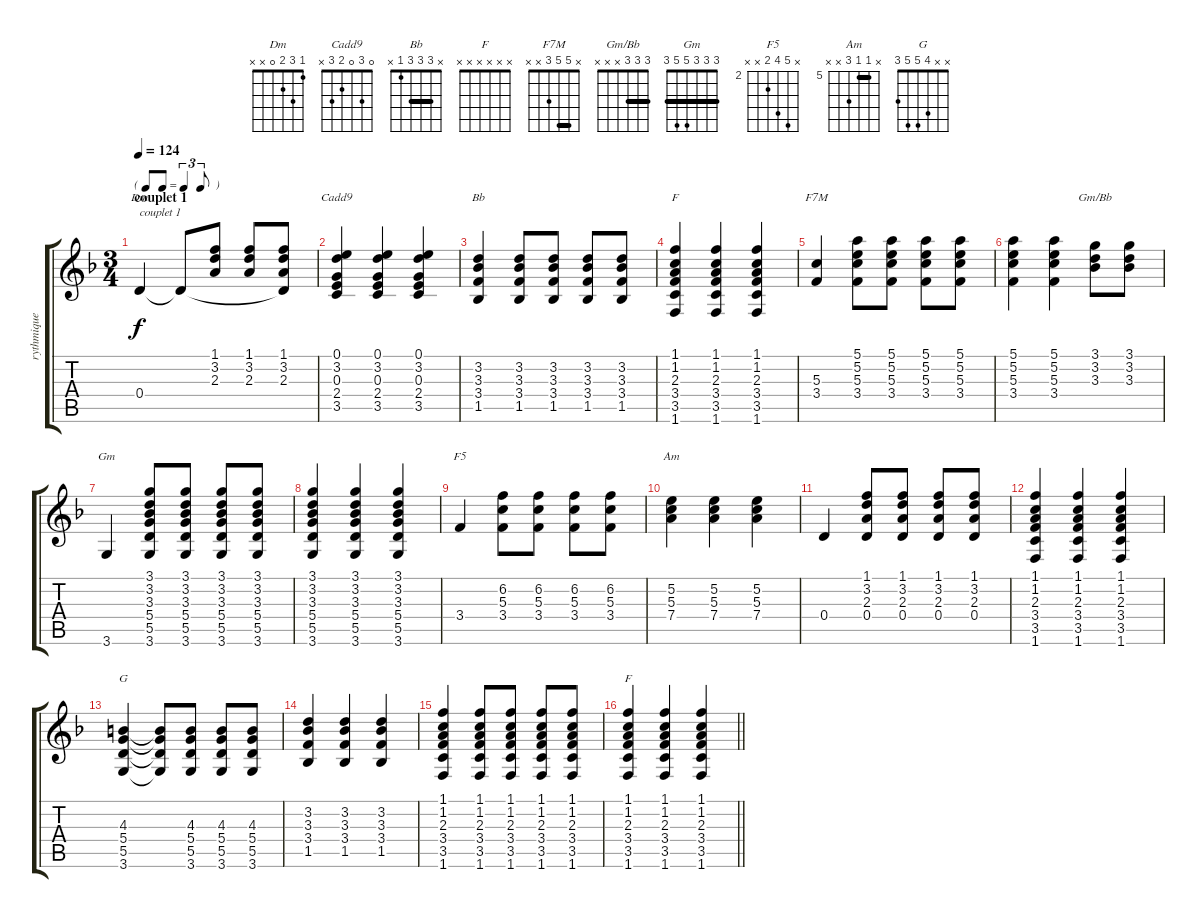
\track ("rythmique" "rythmique") {instrument acousticguitarsteel}
\staff {score tabs}
\tuning (E4 B3 G3 D3 A2 E2) {hide}
\chord ("Dm" 1 3 2 0 x x)
\chord ("Cadd9" 0 3 0 2 3 x)
\chord ("Bb" x 3 3 3 1 x) {barre 3}
\chord ("F" 1 1 2 3 3 1) {barre 1}
\chord ("F7M" x 5 5 3 x x) {barre 5}
\chord ("Gm/Bb" 3 3 3 x x x) {barre 3}
\chord ("Gm" 3 3 3 5 5 3) {barre 3}
\chord ("F5" x 6 5 3 x x) {firstfret 2}
\chord ("Am" x 5 5 7 x x) {firstfret 5 barre 5}
\chord ("G" x x 4 5 5 3) {barre 3}
\chord ("F" x x x x x x)
\ts (3 4)
\tf triplet8th
\section ("" "couplet 1")
\tempo 124
\clef g2
\ks f
0.4.4{ch "Dm" txt "couplet 1" dy f} 0.4{t}.8 (1.1 3.2 2.3).8 (1.1 3.2 2.3).8 (1.1 3.2 2.3 0.4{t}).8 |
(0.1 3.2 0.3 2.4 3.5).4{ch "Cadd9"} (0.1 3.2 0.3 2.4 3.5).4 (0.1 3.2 0.3 2.4 3.5).4 |
(3.2 3.3 3.4 1.5).4{ch "Bb"} (3.2 3.3 3.4 1.5).8 (3.2 3.3 3.4 1.5).8 (3.2 3.3 3.4 1.5).8 (3.2 3.3 3.4 1.5).8 |
(1.1 1.2 2.3 3.4 3.5 1.6).4{ch "F"} (1.1 1.2 2.3 3.4 3.5 1.6).4 (1.1 1.2 2.3 3.4 3.5 1.6).4 |
(5.3 3.4).4{ch "F7M"} (5.1 5.2 5.3 3.4).8 (5.1 5.2 5.3 3.4).8 (5.1 5.2 5.3 3.4).8 (5.1 5.2 5.3 3.4).8 |
(5.1 5.2 5.3 3.4).4 (5.1 5.2 5.3 3.4).4 (3.1 3.2 3.3).8{ch "Gm/Bb"} (3.1 3.2 3.3).8 |
3.6.4{ch "Gm"} (3.1 3.2 3.3 5.4 5.5 3.6).8 (3.1 3.2 3.3 5.4 5.5 3.6).8 (3.1 3.2 3.3 5.4 5.5 3.6).8 (3.1 3.2 3.3 5.4 5.5 3.6).8 |
(3.1 3.2 3.3 5.4 5.5 3.6).4 (3.1 3.2 3.3 5.4 5.5 3.6).4 (3.1 3.2 3.3 5.4 5.5 3.6).4 |
3.4.4{ch "F5"} (6.2 5.3 3.4).8 (6.2 5.3 3.4).8 (6.2 5.3 3.4).8 (6.2 5.3 3.4).8 |
(5.2 5.3 7.4).4{ch "Am"} (5.2 5.3 7.4).4 (5.2 5.3 7.4).4 |
0.4.4 (1.1 3.2 2.3 0.4).8 (1.1 3.2 2.3 0.4).8 (1.1 3.2 2.3 0.4).8 (1.1 3.2 2.3 0.4).8 |
(1.1 1.2 2.3 3.4 3.5 1.6).4 (1.1 1.2 2.3 3.4 3.5 1.6).4 (1.1 1.2 2.3 3.4 3.5 1.6).4 |
(4.3 5.4 5.5 3.6).4{ch "G"} (4.3{t} 5.4{t} 5.5{t} 3.6{t}).8 (4.3 5.4 5.5 3.6).8 (4.3 5.4 5.5 3.6).8 (4.3 5.4 5.5 3.6).8 |
(3.2 3.3 3.4 1.5).4 (3.2 3.3 3.4 1.5).4 (3.2 3.3 3.4 1.5).4 |
(1.1 1.2 2.3 3.4 3.5 1.6).4 (1.1 1.2 2.3 3.4 3.5 1.6).8 (1.1 1.2 2.3 3.4 3.5 1.6).8 (1.1 1.2 2.3 3.4 3.5 1.6).8 (1.1 1.2 2.3 3.4 3.5 1.6).8 |
\barLineRight lightlight
(1.1 1.2 2.3 3.4 3.5 1.6).4{ch "F"} (1.1 1.2 2.3 3.4 3.5 1.6).4 (1.1 1.2 2.3 3.4 3.5 1.6).4
